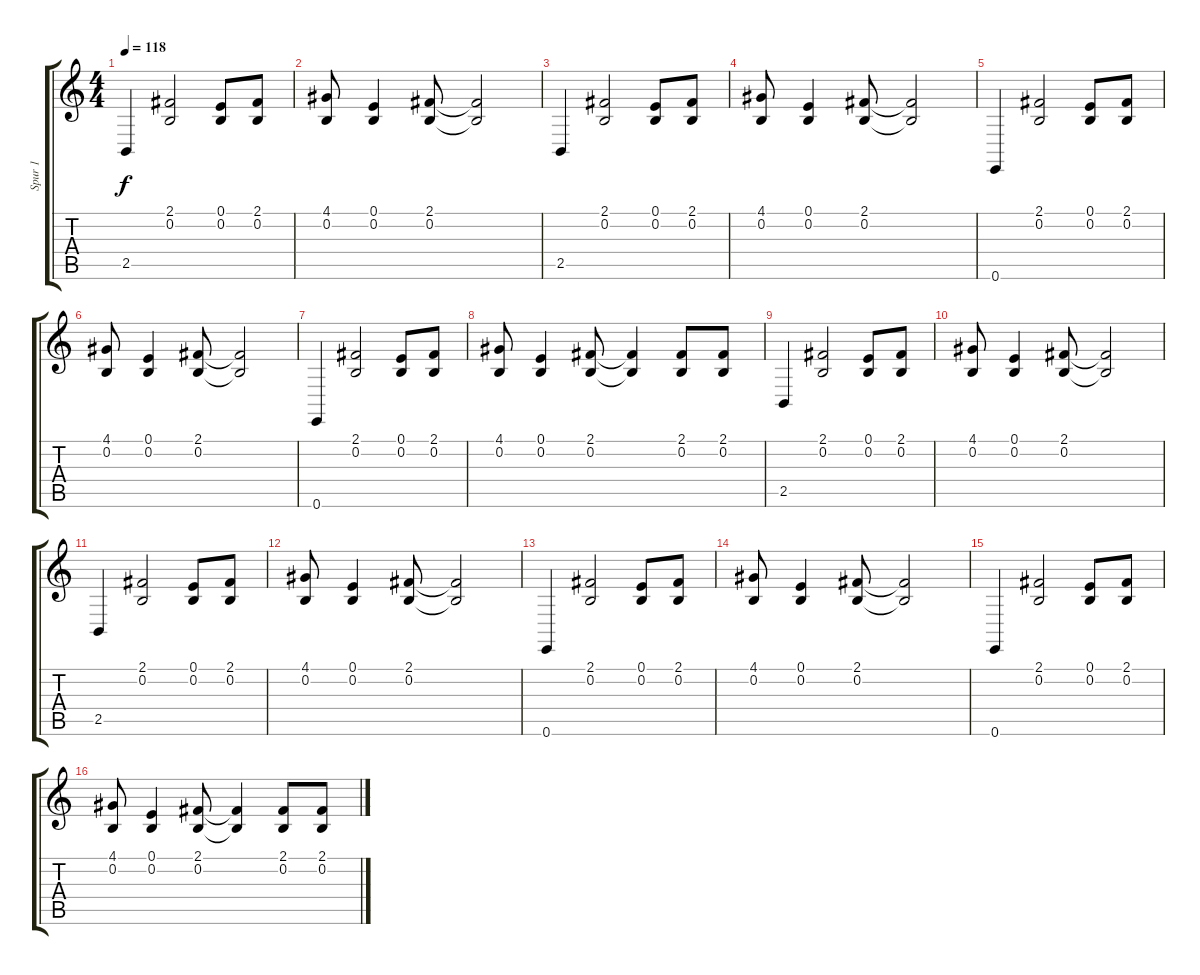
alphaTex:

\track ("Spur 1" "Spur 1") {instrument acousticgrandpiano}
\staff {score tabs}
\tuning (E4 B3 G3 D3 A2 E2) {hide}
\ts (4 4)
\tempo 118
\clef g2
\ks c
2.5.4{dy f instrument electricgrandpiano} (2.1 0.2).2 (0.1 0.2).8 (2.1 0.2).8 |
(4.1 0.2).8 (0.1 0.2).4 (2.1 0.2).8 (2.1{t} 0.2{t}).2 |
2.5.4 (2.1 0.2).2 (0.1 0.2).8 (2.1 0.2).8 |
(4.1 0.2).8 (0.1 0.2).4 (2.1 0.2).8 (2.1{t} 0.2{t}).2 |
0.6.4 (2.1 0.2).2 (0.1 0.2).8 (2.1 0.2).8 |
(4.1 0.2).8 (0.1 0.2).4 (2.1 0.2).8 (2.1{t} 0.2{t}).2 |
0.6.4 (2.1 0.2).2 (0.1 0.2).8 (2.1 0.2).8 |
(4.1 0.2).8 (0.1 0.2).4 (2.1 0.2).8 (2.1{t} 0.2{t}).4 (2.1 0.2).8 (2.1 0.2).8 |
2.5.4{instrument honkytonkpiano} (2.1 0.2).2 (0.1 0.2).8 (2.1 0.2).8 |
(4.1 0.2).8 (0.1 0.2).4 (2.1 0.2).8 (2.1{t} 0.2{t}).2 |
2.5.4 (2.1 0.2).2 (0.1 0.2).8 (2.1 0.2).8 |
(4.1 0.2).8 (0.1 0.2).4 (2.1 0.2).8 (2.1{t} 0.2{t}).2 |
0.6.4 (2.1 0.2).2 (0.1 0.2).8 (2.1 0.2).8 |
(4.1 0.2).8 (0.1 0.2).4 (2.1 0.2).8 (2.1{t} 0.2{t}).2 |
0.6.4 (2.1 0.2).2 (0.1 0.2).8 (2.1 0.2).8 |
(4.1 0.2).8 (0.1 0.2).4 (2.1 0.2).8 (2.1{t} 0.2{t}).4 (2.1 0.2).8 (2.1 0.2).8
